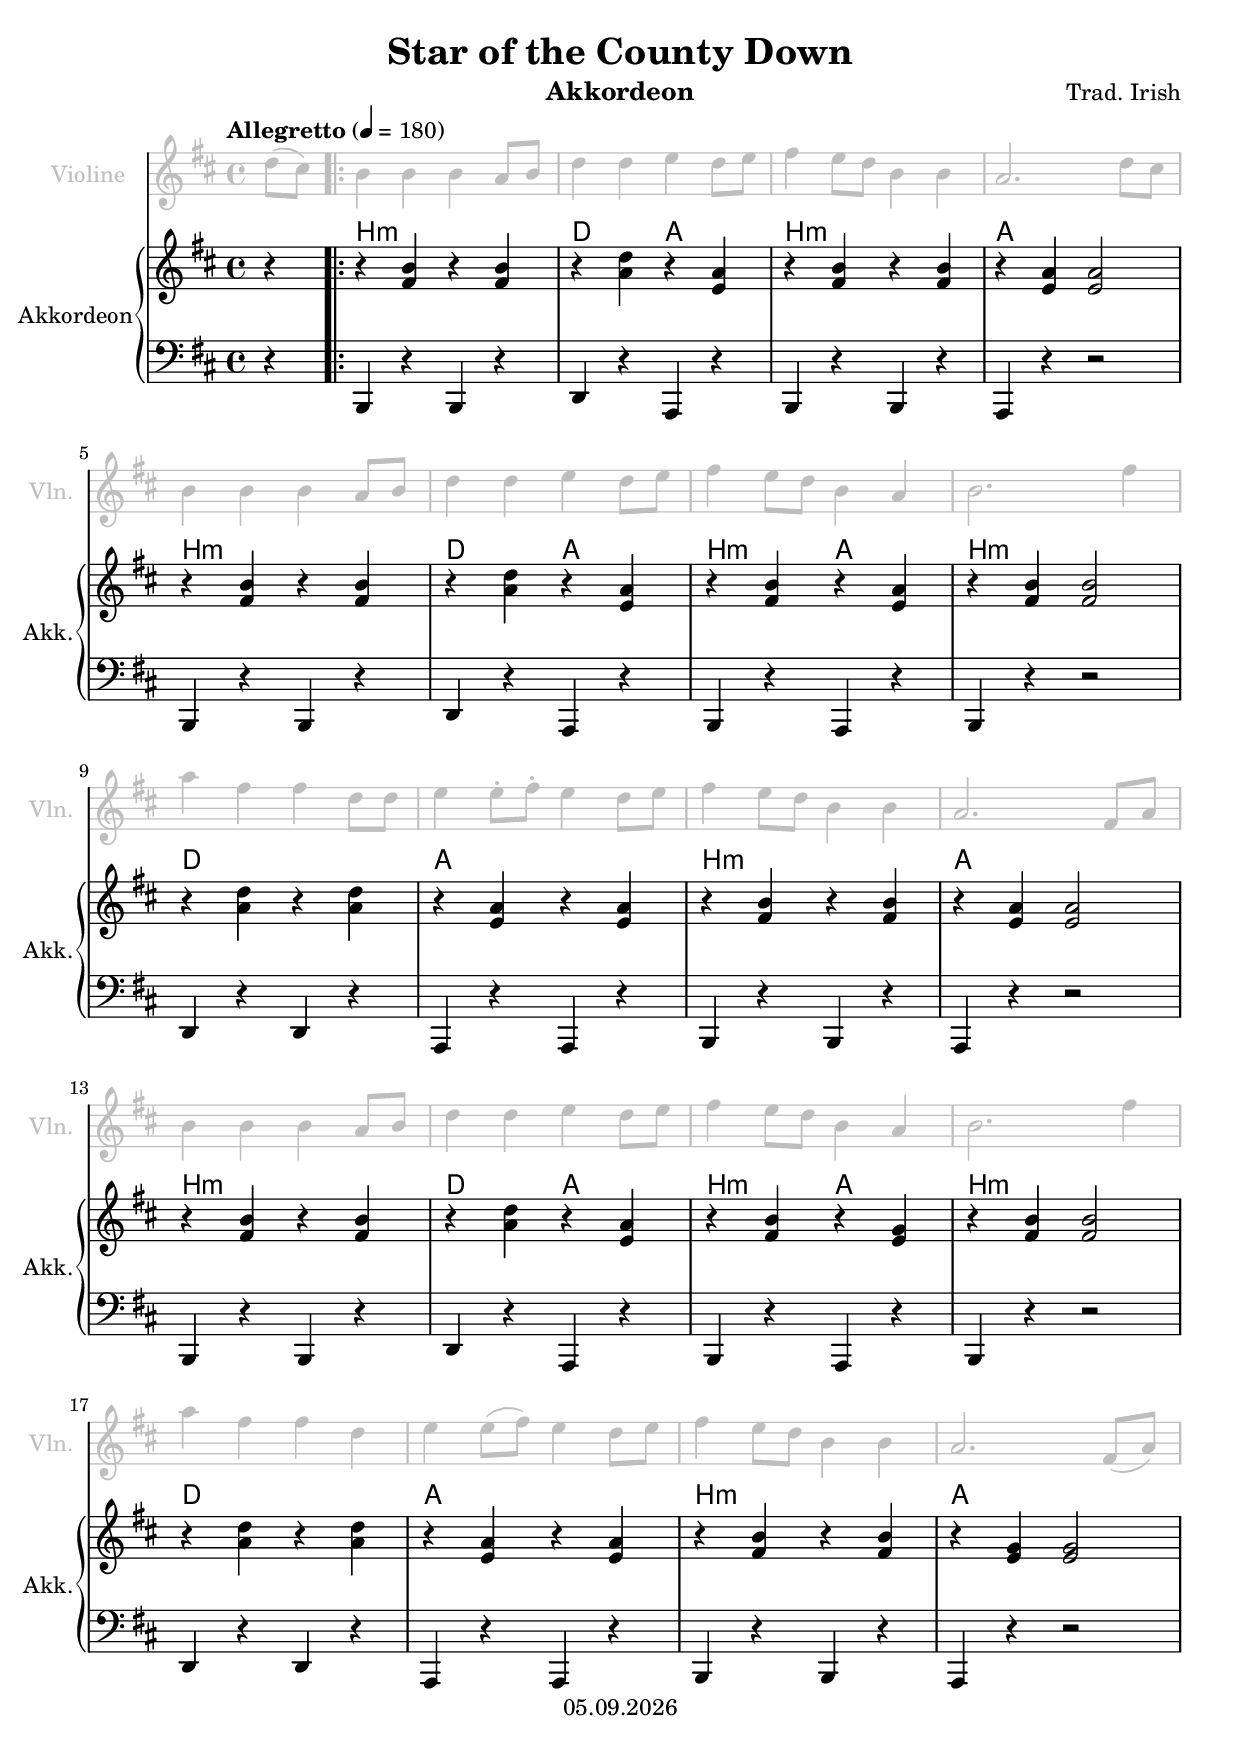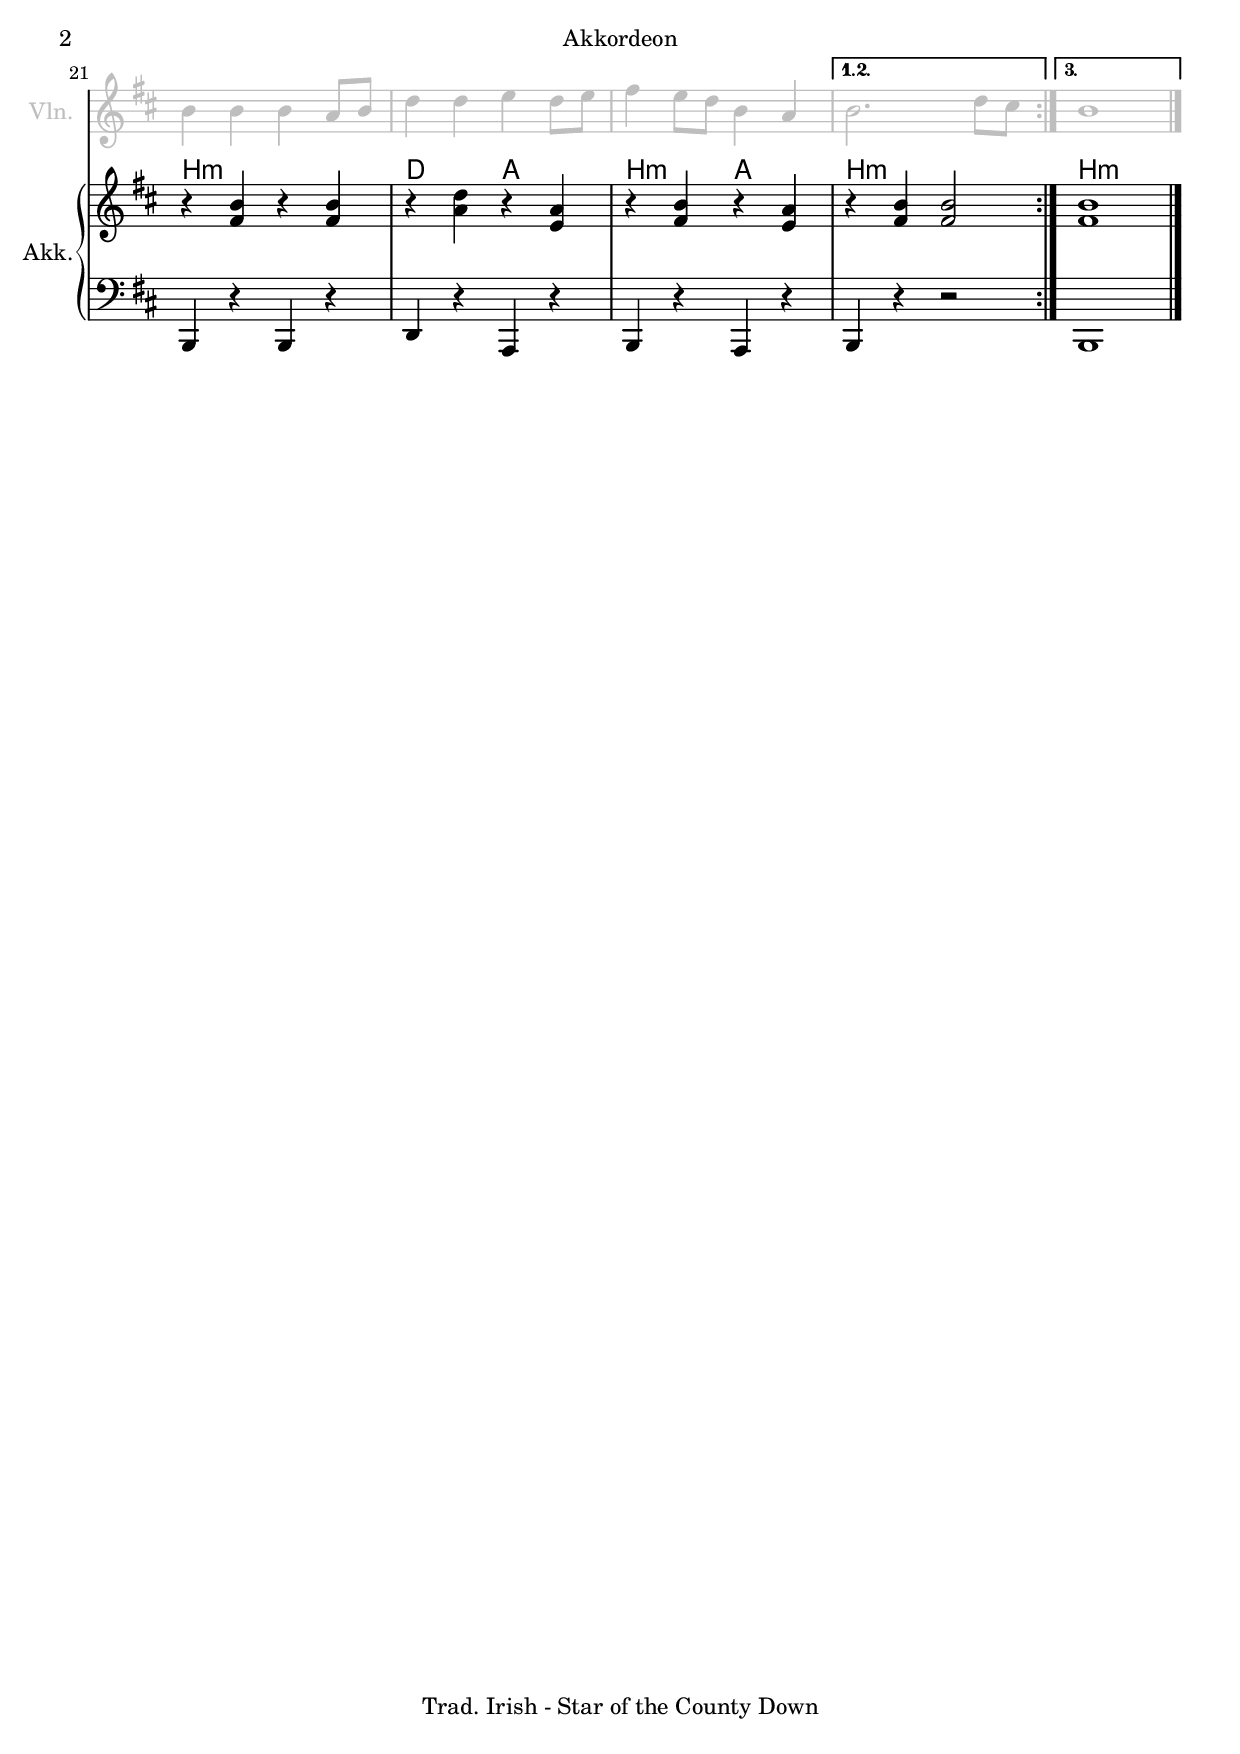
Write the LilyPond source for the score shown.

\version "2.18.2"

\include "../globals.ily"
\version "2.18.2"

\include "../globals.ily"

violin = \transpose g d' {
  \relative g' {    
    \partial 4
    \globalSettings
    \clef treble  
    g8( fis) |
    \repeat volta 3 {
      e4 e e d8 e | g4 g a g8 a | b4 a8 g e4 e | d2. g8 fis |
      \break
      e4 e e d8 e | g4 g a g8 a | b4 a8 g e4 d | e2. b'4 |
      \break
      d4 b b g8 g | a4 a8-. b-. a4 g8 a | b4 a8 g e4 e | d2. b8 d |
      \break
      e4 e e d8 e | g4 g a g8 a | b4 a8 g e4 d | e2. b'4 |
      \break
      d4 b b g | a4 a8( b) a4 g8 a | b4 a8 g e4 e | d2. b8( d) |
      \break
      e4 e e d8 e | g4 g a g8 a | b4 a8 g e4 d |
    }     
    \alternative {
      { e2. g8 fis | }   
      { e1 | }
    }
    \bar "|."
  }
}

\version "2.18.2"

\include "../globals.ily"

guitarChords = \transpose g d {
  \chordmode {
    
    s4 | 
    \repeat volta 3 {
      e1:m | g2 d | e1:m | d |
      e1:m | g2 d | e:m d | e1:m |
      g | d | e:m | d |
      e1:m | g2 d | e:m d | e1:m |
      g | d | e:m | d |
      e:m | g2 d | e:m d |
    }
    \alternative {
      { e1:m | }
      { e1:m | }
    }
  }
}

\version "2.18.2"

\include "../globals.ily"

pianoTreble = \transpose g d {
  \relative b' {
    \globalSettings
   
    \clef treble
    r4 |
    \repeat volta 3 {
      r4 <b e> r <b e> | r <d g> r <a d> | r <b e> r <b e> | r <a d> <a d>2 |
      \break
      r4 <b e> r <b e> | r <d g> r <a d> | r <b e > r <a d> | r <b e> <b e>2 |
      \break
      r4 <d g> r <d g> | r <a d> r <a d> | r <b e> r <b e> | r <a d> <a d>2 |
      \break
      r4 <b e> r <b e> | r <d g> r <a d> | r <b e> r <a c> | r <b e> <b e>2 |
      \break
      r4 <d g> r <d g> | r <a d> r <a d> | r <b e> r <b e> | r <a c> <a c>2 |
      \break    
      r4 <b e> r <b e> | r <d g> r <a d> | r <b e> r <a d> | 
    }     
    \alternative {
      { r4 <b e> <b e>2 | }
      { <b e>1 | }
    }
    \bar "|."
  }
}
pianoBass = \transpose g d {
  \relative e, {
    \globalSettings
    \clef bass
    r4 |
    \repeat volta 3 {
      e4 r e r | g r d r | e r e r | d4 r r2 |
      \break
      e4 r e r | g r d r | e r d r | e r r2 |
      \break
      g4 r g r | d r d r | e r e r | d r r2 |
      \break
      e4 r e r | g r d r | e r d r | e r r2 |
      \break
      g4 r g r | d r d r | e r e r | d r r2
      \break    
      e4 r e r | g r d r | e r d r |
    }     
    \alternative {
      { e r r2 | }
      { e1 | }
    }
    \bar "|."
  }
}


\header {
  instrument = "Akkordeon"
}

\score {
  <<
    \new Staff \with { instrumentName = "Violine" shortInstrumentName = "Vln." } { 
        \applyContext #(override-color-for-all-grobs (x11-color 'gray))
        \violin 
    }
    \new ChordNames { \germanChords \guitarChords }
    \new PianoStaff \with { instrumentName = "Akkordeon" shortInstrumentName = "Akk." } { << \new Staff { \pianoTreble } \new Staff { \pianoBass } >> }
  >>
  \layout {
    indent = 1.5 \cm
    short-indent = 0.5 \cm
  }
}
